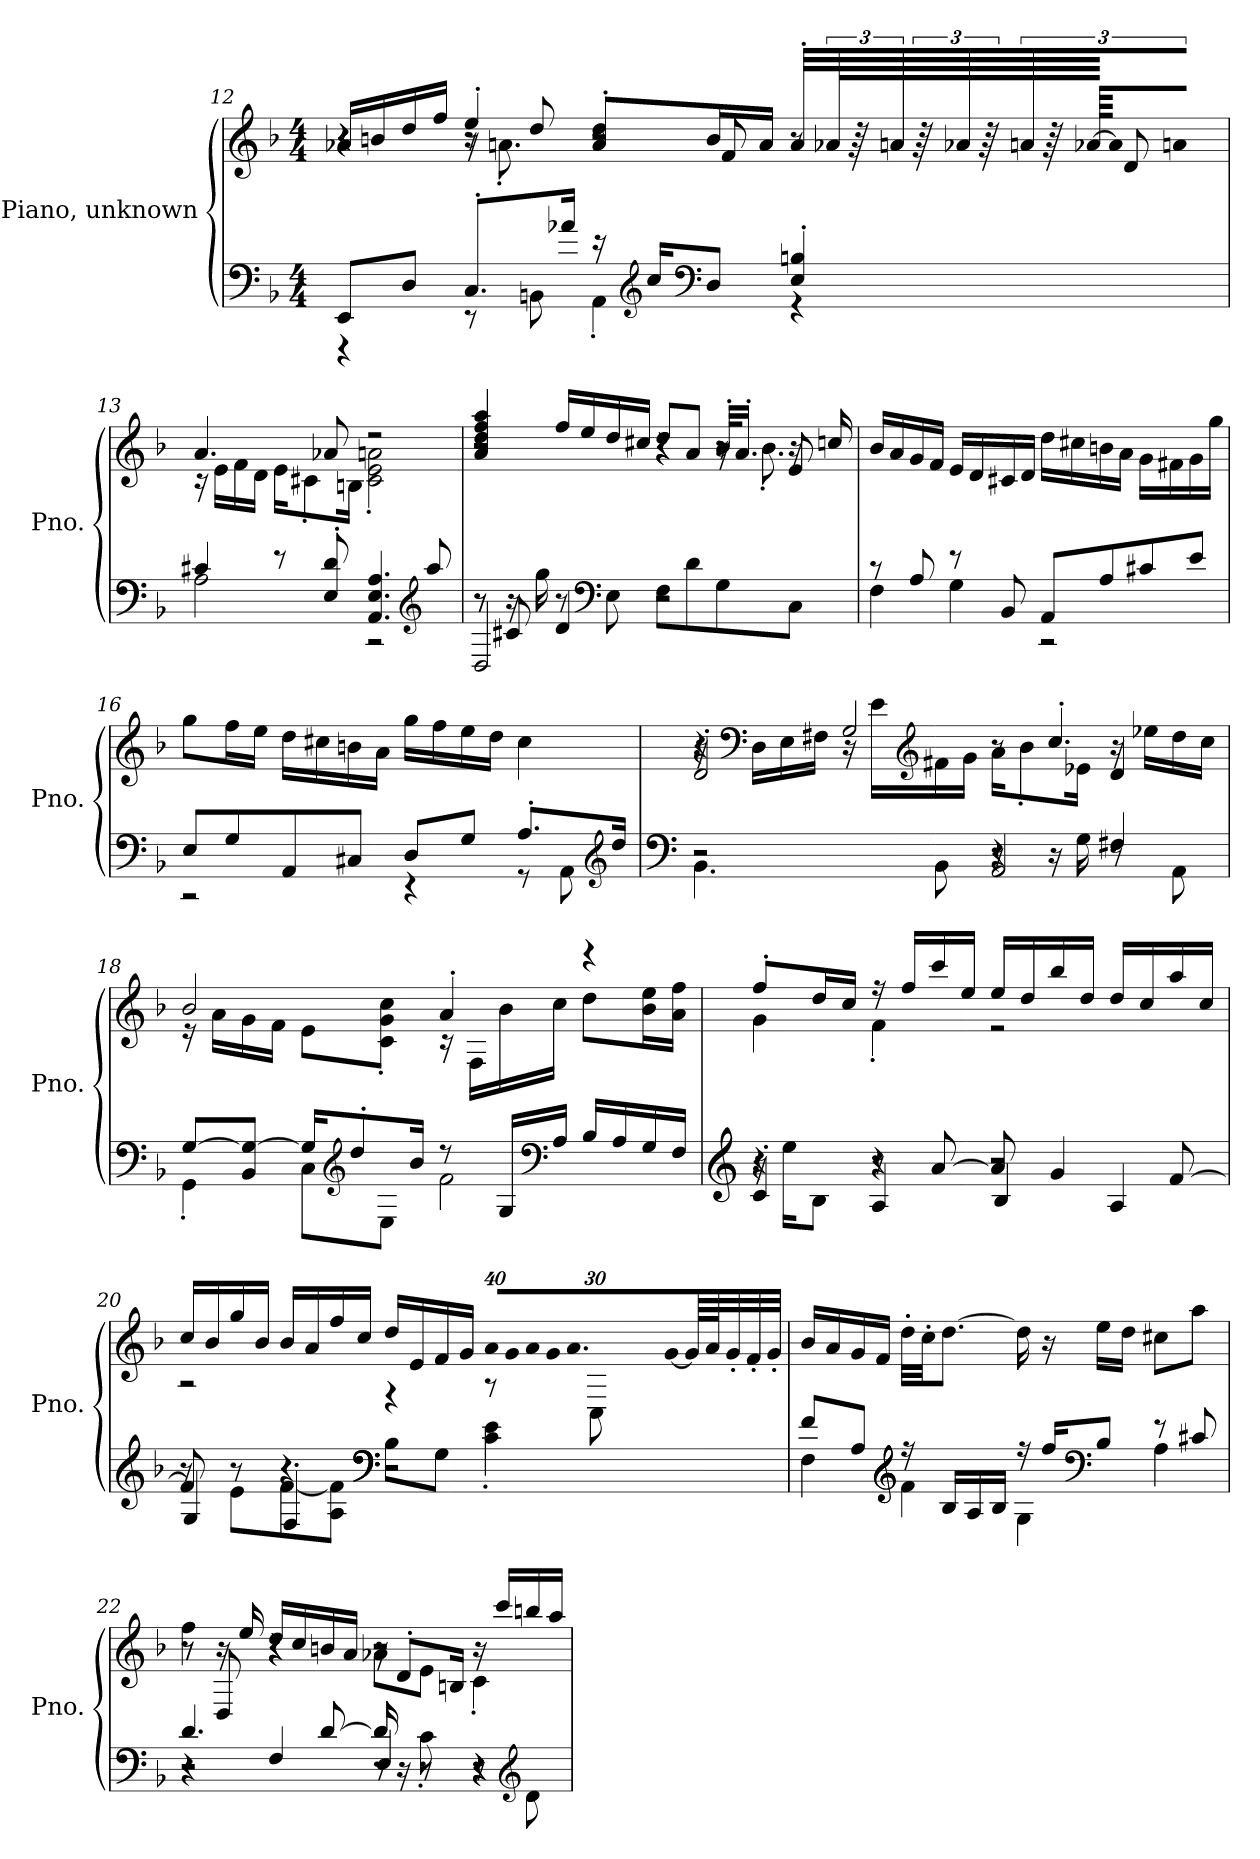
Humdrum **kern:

**kern	**kern
*part1	*part1
*staff2	*staff1
*I"Piano, unknown	*
*I'Pno.	*
!!LO:PB:g=z
*clefF4	*clefG2
*k[b-]	*k[b-]
*M4/4	*M4/4
=12	=12
*^	*^
*	*	*	*^
8EE/L	4r	16a-X/LL	4r	4r
.	.	16bn/	.	.
8D/J	.	16dd/	.	.
.	.	16ff/JJ	.	.
8.C'/L	8r	8r	16r	4ee'/
.	.	.	8.an'\	.
.	8BBn\	8dd/	.	.
16a-X/Jk	.	.	.	.
16r	4AA'\	8a/' 8dd/'L	2r	8r
*clefG2	*	*	*	*
16cc/KL	.	.	.	.
*clefF4	*	*	*	*
8D/J	.	16b/L	.	8f/
.	.	16a/JJ	.	.
4E/' 4Bn/'	4r	32a'/LLL	.	8r
.	.	96a-X/JJJk	.	.
.	.	96r	.	.
.	.	96an/	.	.
.	.	96r	.	.
.	.	96a-X/	.	.
.	.	96r	.	.
.	.	96an/	.	.
.	.	96r	.	.
.	.	[96a-X/KKLL	.	.
.	.	16a-/]	.	8d/
.	.	16an/JJ	.	.
*	*	*	*v	*v
!!LO:LB:g=z
=13	=13	=13	=13
4c#X/	2A\	4.a/	16r
.	.	.	16e\LL
.	.	.	16f\
.	.	.	16d\JJ
8r	.	.	16e\KL
.	.	.	8c#X'\
8E/' 8d/'	.	8a-X/	.
.	.	.	16Bn\Jk
4.AA/ 4.E/ 4.A/	2r	2r	2c#\' 2e\' 2an\'
*clefG2	*	*	*
8aa/	.	.	.
=14	=14	=14	=14
*	*^	*	*^
8r	8r	2D/	4a/ 4dd/ 4ff/ 4aa/	2r	2r
8c#X/	16r	.	.	.	.
.	16gg\	.	.	.	.
4d/	8r	.	16ff/LL	.	.
.	.	.	16ee/	.	.
*clefF4	*	*	*	*	*
.	8E\	.	16dd/	.	.
.	.	.	16cc#X/JJ	.	.
2r	8F\L	2r	8dd/L	4r	4r
.	8d\	.	8a/J	.	.
.	8G\	.	32b-'/KLL	16r	8r
.	.	.	16.a'/JJ	.	.
.	.	.	.	8.b-'\	.
.	8C\J	.	16r	.	8e/
.	.	.	16ccn/	.	.
*	*v	*v	*	*	*
*	*	*v	*v	*v
!!LO:LB:g=z
=15	=15	=15
8r	4F\	16b-/LL
.	.	16a/
8A/	.	16g/
.	.	16f/JJ
8r	4G\	16e/LL
.	.	16d/
8BB-/	.	16c#X/
.	.	16d/JJ
8AA/L	2r	16dd\LL
.	.	16cc#X\
8A/	.	16bn\
.	.	16a\JJ
8c#X/	.	16g\LL
.	.	16f#X\
8e/J	.	16g\
.	.	16gg\JJ
=16	=16	=16
8E/L	2r	8gg\L
8G/	.	16ff\L
.	.	16ee\JJ
8AA/	.	16dd\LL
.	.	16cc#X\
8C#X/J	.	16bn\
.	.	16a\JJ
8D/L	4r	16gg\LL
.	.	16ff\
8G/J	.	16ee\
.	.	16dd\JJ
8.A'/L	8r	4cc#\
.	8AA\	.
*clefG2	*	*
16dd/Jk	.	.
*v	*v	*
!!LO:LB:g=z
=17	=17
*clefF4	*
*^	*^
*	*^	*	*^
2r	4.BB-\	2r	2d'/	16r	4r
*	*	*	*clefF4	*	*
.	.	.	.	16D\LL	.
.	.	.	.	16E\	.
.	.	.	.	16F#X\JJ	.
.	.	.	.	16r	2G/
.	.	.	.	16e\LL	.
*	*	*	*clefG2	*	*
.	8BB-\	.	.	16f#X\	.
.	.	.	.	16g\JJ	.
4r	8r	2AA/	8r	16a\KL	.
.	.	.	.	8b-'\	.
.	16r	.	4.cc'/	.	.
.	16G\	.	.	16e-X\Jk	.
4F#X/	8r	.	.	16r	4d/
.	.	.	.	16ee-X\LL	.
.	8AA\	.	.	16dd\	.
.	.	.	.	16cc\JJ	.
*	*v	*v	*	*	*
*	*	*	*v	*v
=18	=18	=18	=18
[8G/L	4GG'\	2b-/	16r
.	.	.	16a\LL
8BB-/ 8G/_J	.	.	16g\
.	.	.	16f\JJ
16G/KL]	8C\L	.	8e\L
*clefG2	*	*	*
8dd'/	.	.	.
.	8E\J	.	8c\' 8g\' 8cc\'J
16b-/Jk	.	.	.
8r	2f\	4a'/	16r
.	.	.	16F\LL
16G/LL	.	.	16b-\
*clefF4	*	*	*
16A/JJ	.	.	16cc\JJ
16B-/LL	.	4r	8dd\L
16A/	.	.	.
16G/	.	.	16b-\ 16ee\L
16F/JJ	.	.	16a\ 16ff\JJ
*v	*v	*	*
!!LO:LB:g=z	!!
=19	=19	=19
*clefG2	*	*
*^	*	*
*	*^	*	*
4r	16r	4c'/	8ff'/L	4g\
.	16ee\KL	.	.	.
.	8B-\J	.	16dd/L	.
.	.	.	16cc/JJ	.
8r	4r	4A/	16r	4f'\
.	.	.	16ff/LL	.
[8a/	.	.	16ccc/	.
.	.	.	16ee/JJ	.
8a/]	2r	4B-/	16ee/LL	2r
.	.	.	16dd/	.
4g/	.	.	16bb-/	.
.	.	.	16dd/JJ	.
.	.	4A/	16dd/LL	.
.	.	.	16cc/	.
[8f/	.	.	16aa/	.
.	.	.	16cc/JJ	.
=20	=20	=20	=20	=20
8f/]	8r	4G/	16cc/LL	2r
.	.	.	16b-/	.
8r	8e\L	.	16gg/	.
.	.	.	16b-/JJ	.
4r	[8f\	4F'/	16b-/LL	.
.	.	.	16a/	.
.	8A\ 8f\]J	.	16ff/	.
.	.	.	16cc/JJ	.
*clefF4	*	*	*	*
2r	8B-\L	2r	16dd/LL	4r
.	.	.	16e/	.
.	8G\J	.	16f/	.
.	.	.	16g/JJ	.
*	*	*	*Xbrackettup	*
!	!	!	!LO:N:vis=32	!
.	4c\' 4e\'	.	640%23a/LLL	8r
!	!	!	!LO:N:vis=64	!
.	.	.	960%17g/L	.
!	!	!	!LO:N:vis=64	!
.	.	.	960%17a/	.
!	!	!	!LO:N:vis=64	!
.	.	.	960%17g/	.
!	!	!	!LO:N:vis=64.	!
.	.	.	640%17a/	.
.	.	.	1920ryy	.
!	!	!	!LO:N:vis=256	!
.	.	.	[1920%17g/K	.
.	.	.	64g/]	8C\
.	.	.	64a/J	.
.	.	.	32g'/	.
.	.	.	32f'/	.
.	.	.	32g'/JJJ	.
*	*v	*v	*	*
*	*	*v	*v
!!LO:LB:g=z
=21	=21	=21
8f/L	4F\	16b-/LL
.	.	16a/
8A/J	.	16g/
.	.	16f/JJ
*clefG2	*	*
16r	4f\	32dd'\LLL
.	.	32cc'\JJ
16B-/LL	.	[8.dd\J
16A/	.	.
16B-/JJ	.	.
16r	4G\	16dd\]
16ff/KL	.	16r
*clefF4	*	*
8B-/J	.	16ee\LL
.	.	16dd\JJ
8r	4A\	8cc#X\L
8c#X/	.	8aa\J
=22	=22	=22
*	*^	*^
*	*	*	*	*^
4.d/	2r	4r	8r	4ff\	8r
.	.	.	16r	.	8D/
.	.	.	16ee/	.	.
.	.	4F/	16dd/LL	4r	4r
.	.	.	16cc/	.	.
[8d/	.	.	16bn/	.	.
.	.	.	16a/JJ	.	.
16d/]	8r	4E/	16r	8a-X\L	2r
16r	.	.	8d'/L	.	.
8r	8c'\	.	.	8e\J	.
.	.	.	16Bn/Jk	.	.
4r	8r	4r	16r	4c'\	.
.	.	.	16ccc/LL	.	.
*clefG2	*	*	*	*	*
.	8d\	.	16bbn/	.	.
.	.	.	16aa/JJ	.	.
*v	*v	*v	*	*	*
*	*v	*v	*v
=	=
*-	*-
